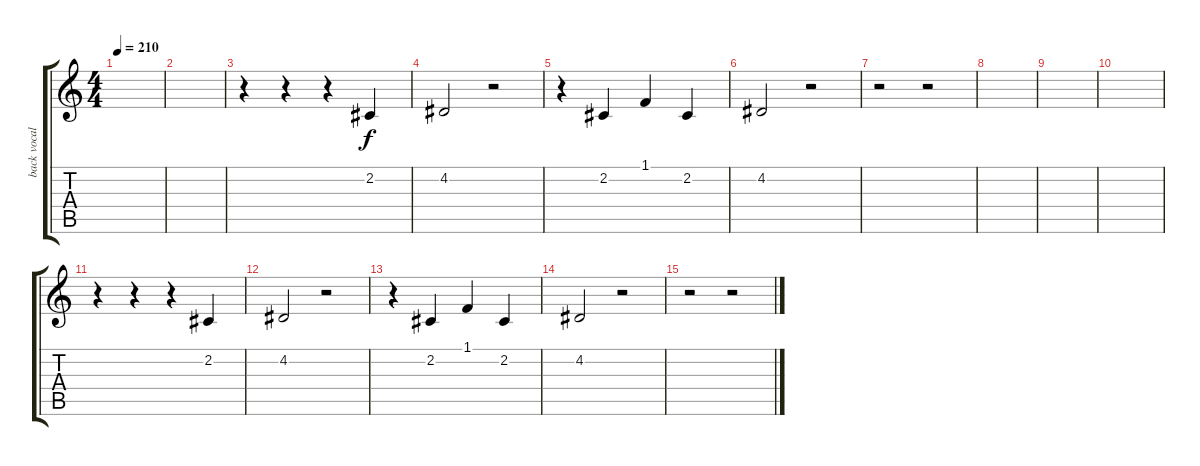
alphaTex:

\track ("back vocals" "back vocal") {instrument pad4choir}
\staff {score tabs}
\tuning (E4 B3 G3 D3 A2 E2) {hide}
\ts (4 4)
\tempo 210
\clef g2
\ks c
|
|
r.4 r.4 r.4 2.2.4 |
4.2.2 r.2 |
r.4 2.2.4 1.1.4 2.2.4 |
4.2.2 r.2 |
r.2 r.2 |
|
|
|
r.4 r.4 r.4 2.2.4 |
4.2.2 r.2 |
r.4 2.2.4 1.1.4 2.2.4 |
4.2.2 r.2 |
r.2 r.2
